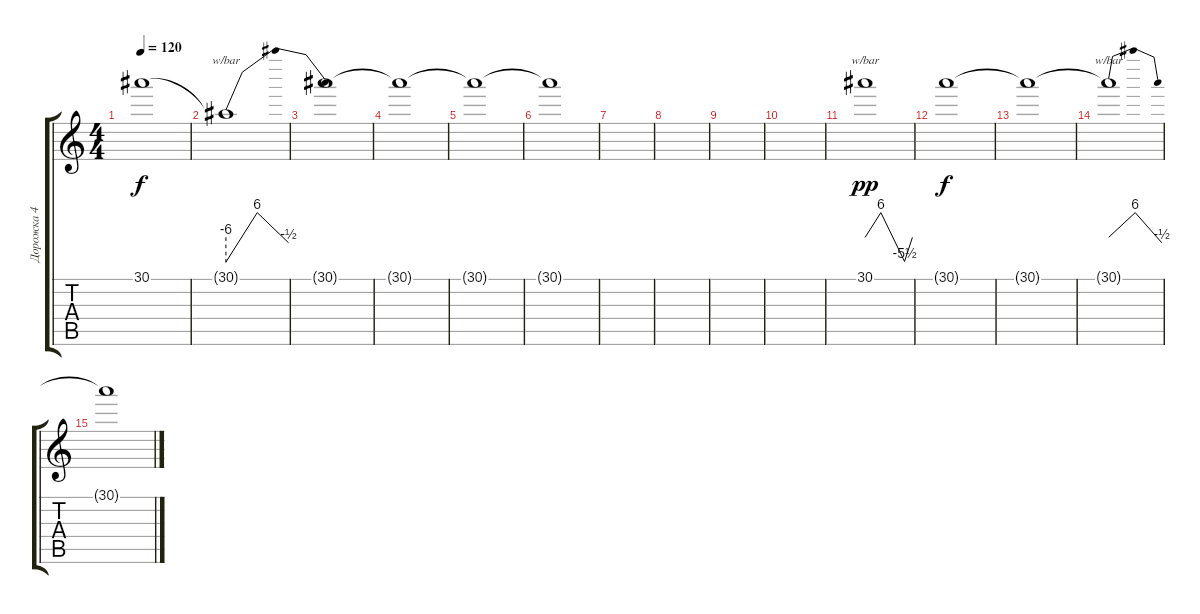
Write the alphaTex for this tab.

\track ("Дорожка 4" "Дорожка 4") {instrument whistle}
\staff {score tabs}
\tuning (E4 B3 G3 D3 A2 E2) {hide}
\ts (4 4)
\tempo 120
\clef g2
\ks c
30.1{t}.1{dy f} |
30.1{t}.1{tbe (dip default 0 -24 30 24 60 -2)} |
30.1{t}.1 |
30.1{t}.1 |
30.1{t}.1 |
30.1{t}.1 |
|
|
|
|
30.1.1{tbe (custom default 0 0 20 24 50 -22 60 0) dy pp instrument applause} |
30.1{t}.1{dy f} |
30.1{t}.1 |
30.1{t}.1{tbe (dip default 0 0 30 24 60 -2)} |
30.1{t}.1
